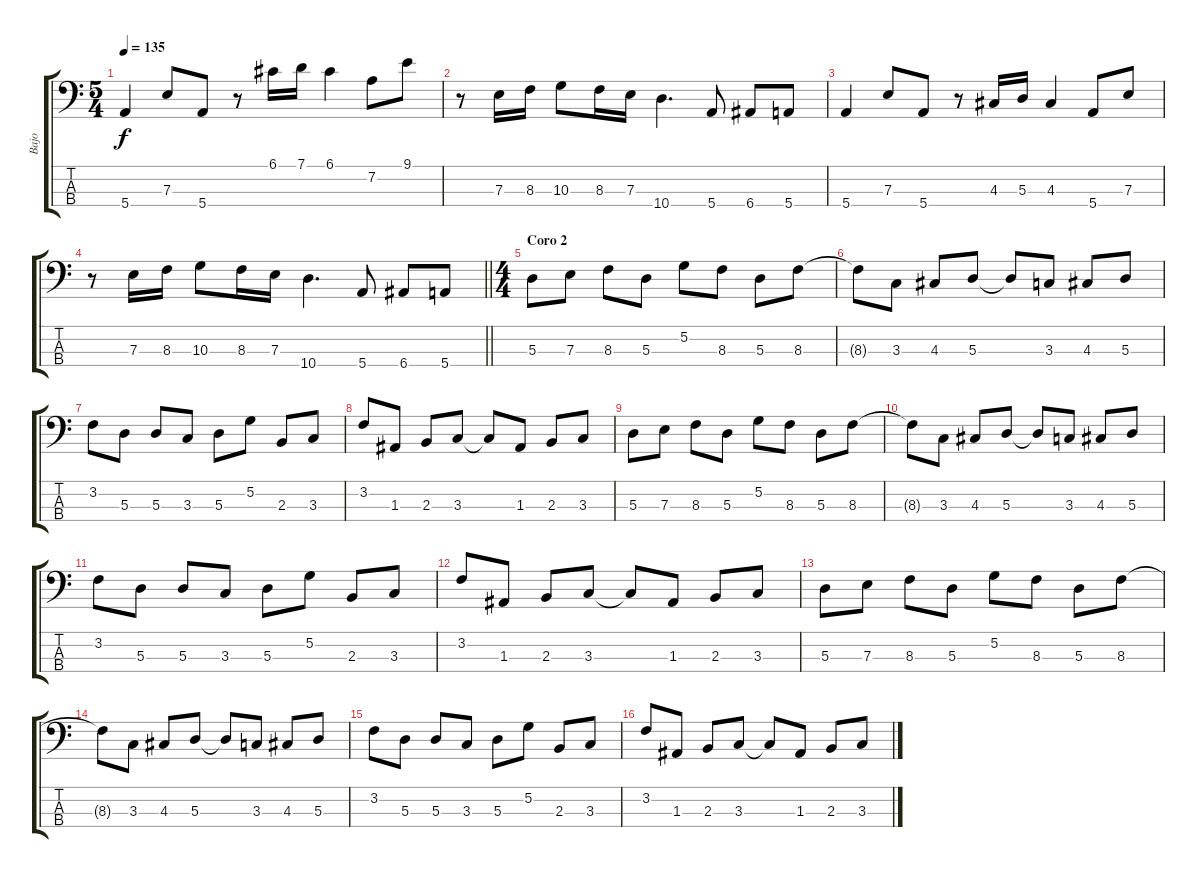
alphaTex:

\track ("Bajo" "Bajo") {instrument electricbassfinger}
\staff {score tabs}
\tuning (G2 D2 A1 E1) {hide}
\ts (5 4)
\tempo 135
\clef f4
\ks c
5.4.4{dy f} 7.3.8 5.4.8 r.8 6.1.16 7.1.16 6.1.4 7.2.8 9.1.8 |
r.8 7.3.16 8.3.16 10.3.8 8.3.16 7.3.16 10.4.4{d} 5.4.8 6.4.8 5.4.8 |
5.4.4 7.3.8 5.4.8 r.8 4.3.16 5.3.16 4.3.4 5.4.8 7.3.8 |
\barLineRight lightlight
r.8 7.3.16 8.3.16 10.3.8 8.3.16 7.3.16 10.4.4{d} 5.4.8 6.4.8 5.4.8 |
\ts (4 4)
\section ("" "Coro 2")
\ks aminor
5.3.8 7.3.8 8.3.8 5.3.8 5.2.8 8.3.8 5.3.8 8.3.8 |
8.3{t}.8 3.3.8 4.3.8 5.3.8 5.3{t}.8 3.3.8 4.3.8 5.3.8 |
3.2.8 5.3.8 5.3.8 3.3.8 5.3.8 5.2.8 2.3.8 3.3.8 |
3.2.8 1.3.8 2.3.8 3.3.8 3.3{t}.8 1.3.8 2.3.8 3.3.8 |
5.3.8 7.3.8 8.3.8 5.3.8 5.2.8 8.3.8 5.3.8 8.3.8 |
8.3{t}.8 3.3.8 4.3.8 5.3.8 5.3{t}.8 3.3.8 4.3.8 5.3.8 |
3.2.8 5.3.8 5.3.8 3.3.8 5.3.8 5.2.8 2.3.8 3.3.8 |
3.2.8 1.3.8 2.3.8 3.3.8 3.3{t}.8 1.3.8 2.3.8 3.3.8 |
5.3.8 7.3.8 8.3.8 5.3.8 5.2.8 8.3.8 5.3.8 8.3.8 |
8.3{t}.8 3.3.8 4.3.8 5.3.8 5.3{t}.8 3.3.8 4.3.8 5.3.8 |
3.2.8 5.3.8 5.3.8 3.3.8 5.3.8 5.2.8 2.3.8 3.3.8 |
3.2.8 1.3.8 2.3.8 3.3.8 3.3{t}.8 1.3.8 2.3.8 3.3.8
